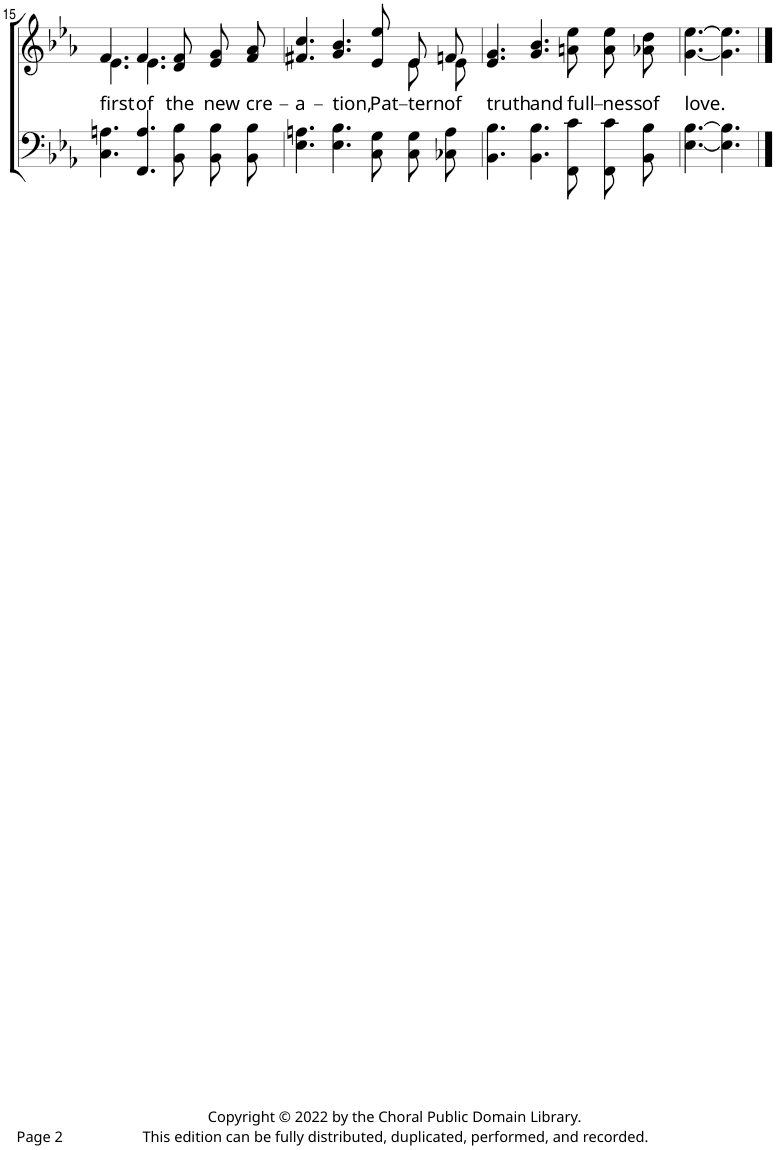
**kern	**kern	**text	**text	**text
*part2	*part1	*part1	*part1	*part1
*staff2	*staff1	*staff1	*staff1	*staff1
*I"Bass	*I"Soprano	*	*	*
!!LO:PB:g=z
*clefF4	*clefG2	*	*	*
*k[b-e-a-]	*k[b-e-a-]	*	*	*
*M9/8	*M9/8	*	*	*
=15	=15	=15	=15	=15
!	!	!	!	!LO:LY:b
*	*^	*	*	*
4.C\ 4.An\	4.f/	4.e-\	.	.	first
!	!	!	!	!	!LO:LY:b
4.FF/ 4.A/	4.f/	4.e-\	.	.	of
!	!	!	!	!	!LO:LY:b
8BB-\ 8B-\L	8d/ 8f/L	8ryy	.	.	the
!	!	!	!	!	!LO:LY:b
8BB-\ 8B-\	8e-/ 8g/	8ryy	.	.	new
!	!	!	!	!	!LO:LY:b
8BB-\ 8B-\J	8f/ 8a-/J	8ryy	.	.	cre-
=16	=16	=16	=16	=16	=16
!	!	!	!	!	!LO:LY:b
4.E-\ 4.An\	4.f#X/ 4.cc/	4.ryy	.	.	-a-
!	!	!	!	!	!LO:LY:b
4.E-\ 4.B-\	4.g/ 4.b-/	4.ryy	.	.	-tion,
!	!	!	!	!	!LO:LY:b
8C\ 8G\L	8e-/ 8ee-/L	8ryy	.	.	Pat-
!	!	!	!	!	!LO:LY:b
8C\ 8G\	8e-/	8e-\L	.	.	-tern
!	!	!	!	!	!LO:LY:b
8C-X\ 8A\J	8fn/J	8e-\J	.	.	of
=17	=17	=17	=17	=17	=17
!	!	!	!	!	!LO:LY:b
*	*v	*v	*	*	*
4.BB-\ 4.B-\	4.e-/ 4.g/	.	.	truth
!	!	!	!	!LO:LY:b
4.BB-\ 4.B-\	4.g/ 4.b-/	.	.	and
!	!	!	!	!LO:LY:b
8FF\ 8c\L	8an\ 8ee-\L	.	.	full-
!	!	!	!	!LO:LY:b
8FF\ 8c\	8a\ 8ee-\	.	.	-ness
!	!	!	!	!LO:LY:b
8BB-\ 8B-\J	8a-X\ 8dd\J	.	.	of
=18	=18	=18	=18	=18
!	!	!	!	!LO:LY:b
[4.E-\ [4.B-\	[4.g\ [4.ee-\	.	.	love.
4.E-\] 4.B-\]	4.g\] 4.ee-\]	.	.	.
==	==	==	==	==
*-	*-	*-	*-	*-
